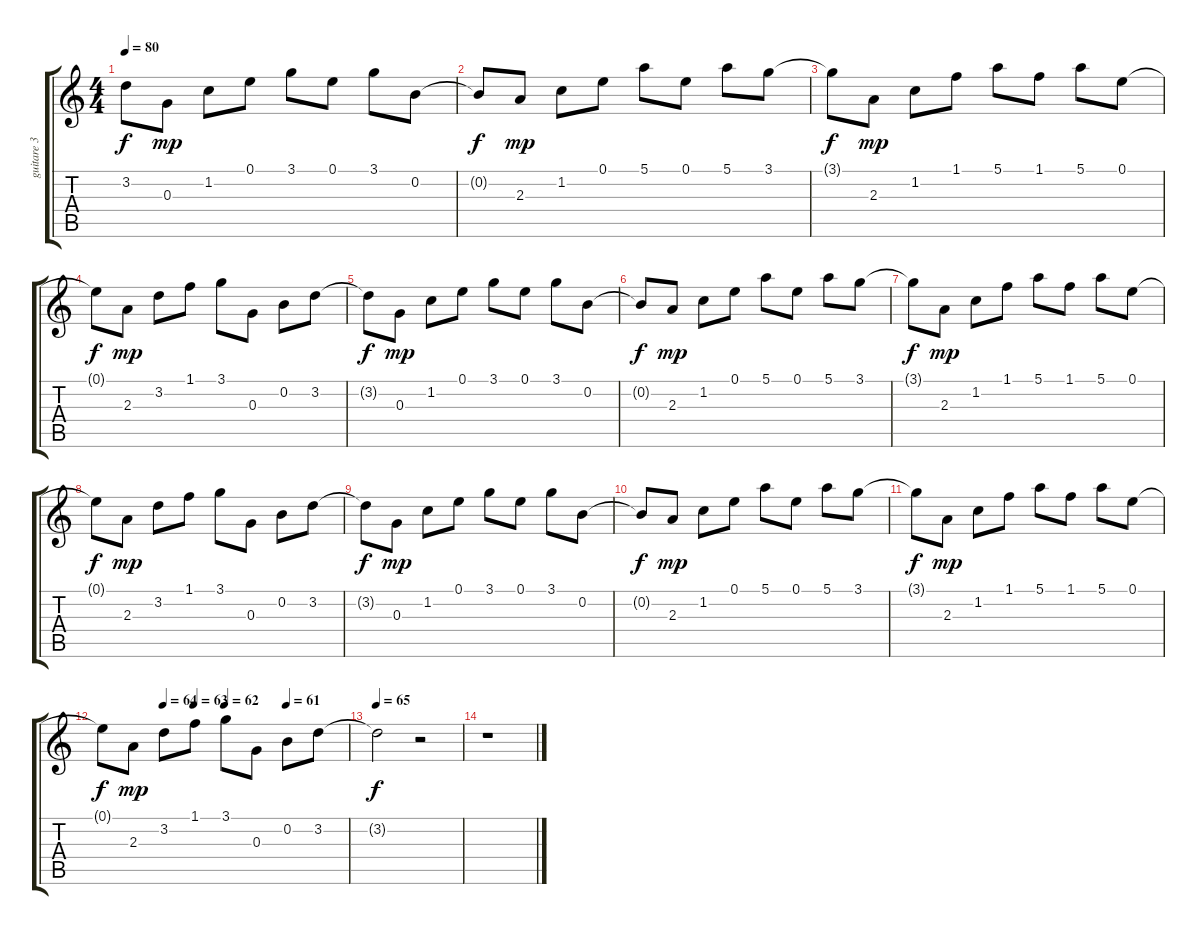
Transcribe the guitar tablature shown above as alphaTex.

\track ("guitare 3" "guitare 3") {instrument acousticguitarnylon}
\staff {score tabs}
\tuning (E4 B3 G3 D3 A2 E2) {hide}
\ts (4 4)
\tempo 80
\clef g2
\ks c
3.2{t}.8{dy f} 0.3.8{dy mp} 1.2.8 0.1.8 3.1.8 0.1.8 3.1.8 0.2.8 |
0.2{t}.8{dy f} 2.3.8{dy mp} 1.2.8 0.1.8 5.1.8 0.1.8 5.1.8 3.1.8 |
3.1{t}.8{dy f} 2.3.8{dy mp} 1.2.8 1.1.8 5.1.8 1.1.8 5.1.8 0.1.8 |
0.1{t}.8{dy f} 2.3.8{dy mp} 3.2.8 1.1.8 3.1.8 0.3.8 0.2.8 3.2.8 |
3.2{t}.8{dy f} 0.3.8{dy mp} 1.2.8 0.1.8 3.1.8 0.1.8 3.1.8 0.2.8 |
0.2{t}.8{dy f} 2.3.8{dy mp} 1.2.8 0.1.8 5.1.8 0.1.8 5.1.8 3.1.8 |
3.1{t}.8{dy f} 2.3.8{dy mp} 1.2.8 1.1.8 5.1.8 1.1.8 5.1.8 0.1.8 |
0.1{t}.8{dy f} 2.3.8{dy mp} 3.2.8 1.1.8 3.1.8 0.3.8 0.2.8 3.2.8 |
3.2{t}.8{dy f} 0.3.8{dy mp} 1.2.8 0.1.8 3.1.8 0.1.8 3.1.8 0.2.8 |
0.2{t}.8{dy f} 2.3.8{dy mp} 1.2.8 0.1.8 5.1.8 0.1.8 5.1.8 3.1.8 |
3.1{t}.8{dy f} 2.3.8{dy mp} 1.2.8 1.1.8 5.1.8 1.1.8 5.1.8 0.1.8 |
\tempo (64 0.25)
\tempo (63 0.375)
\tempo (62 0.5)
\tempo (61 0.75)
0.1{t}.8{dy f} 2.3.8{dy mp} 3.2.8 1.1.8 3.1.8 0.3.8 0.2.8 3.2.8 |
\tempo 65
3.2{t}.2{dy f} r.2 |
r.1
